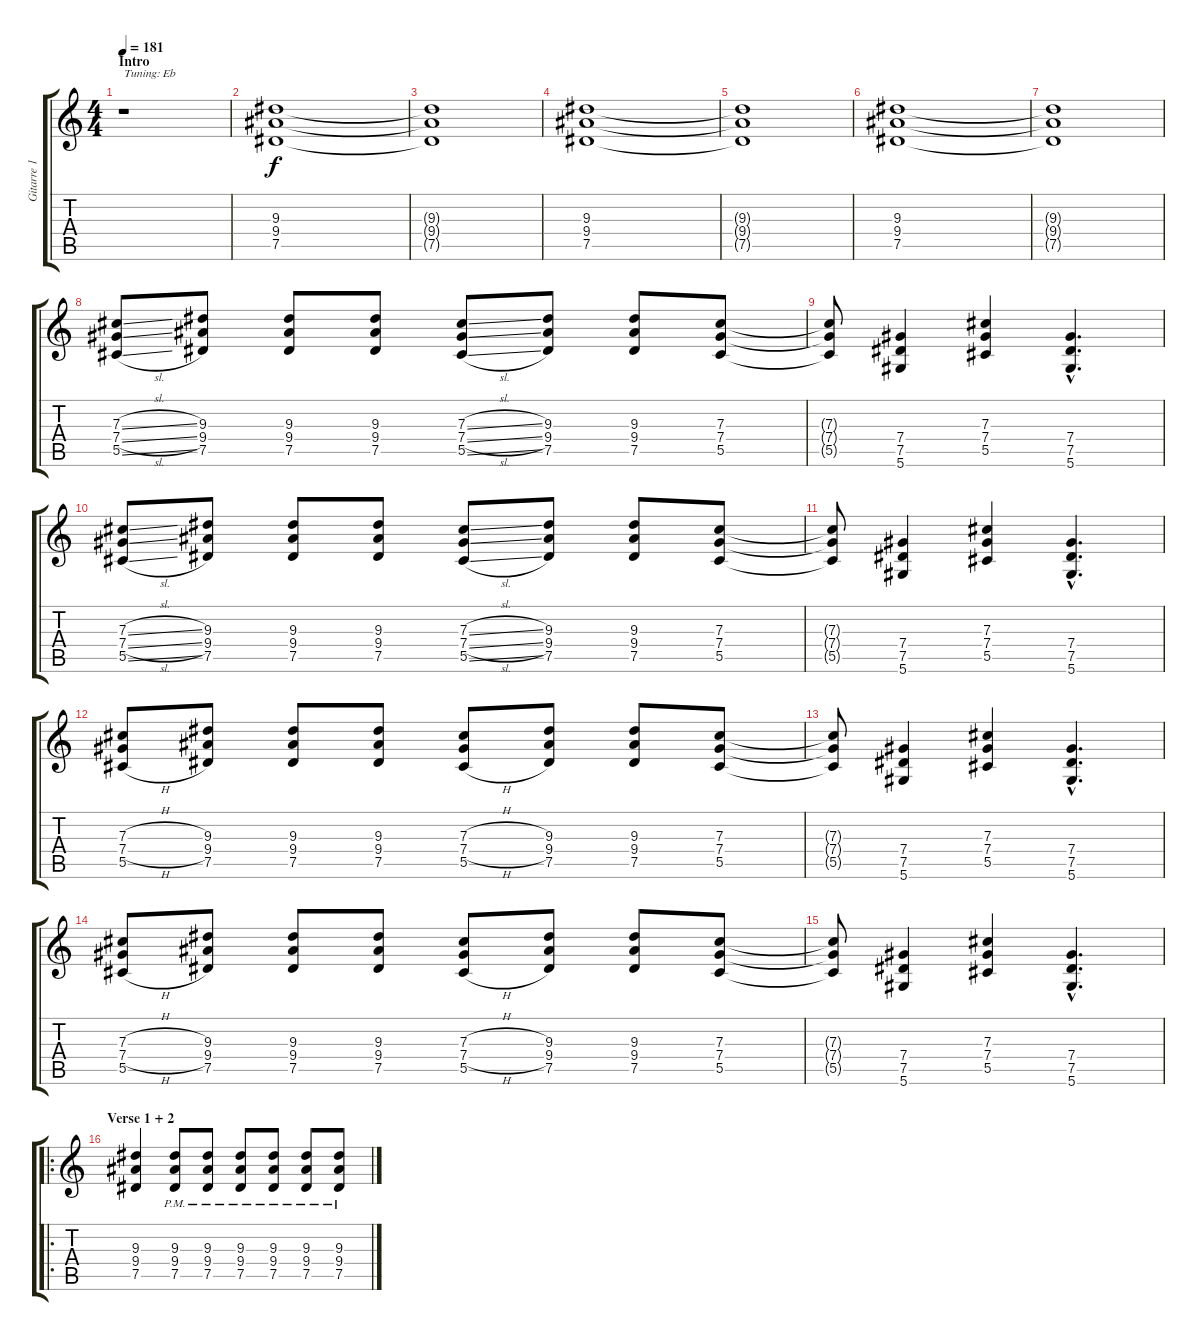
\track ("Gitarre 1" "Gitarre 1") {instrument distortionguitar}
\staff {score tabs}
\tuning (Eb4 Bb3 Gb3 Db3 Ab2 Eb2) {hide}
\ts (4 4)
\section ("" "Intro")
\tempo 181
\clef g2
\ks c
r.1{txt "Tuning: Eb" dy f instrument distortionguitar} |
(9.3 9.4 7.5).1 |
(9.3{t} 9.4{t} 7.5{t}).1 |
(9.3 9.4 7.5).1 |
(9.3{t} 9.4{t} 7.5{t}).1 |
(9.3 9.4 7.5).1 |
(9.3{t} 9.4{t} 7.5{t}).1 |
(7.3{sl} 7.4{sl} 5.5{sl}).8 (9.3 9.4 7.5).8 (9.3 9.4 7.5).8 (9.3 9.4 7.5).8 (7.3{sl} 7.4{sl} 5.5{sl}).8 (9.3 9.4 7.5).8 (9.3 9.4 7.5).8 (7.3 7.4 5.5).8 |
(7.3{t} 7.4{t} 5.5{t}).8 (7.4 7.5 5.6).4 (7.3 7.4 5.5).4 (7.4{hac} 7.5{hac} 5.6{hac}).4{d} |
(7.3{sl} 7.4{sl} 5.5{sl}).8 (9.3 9.4 7.5).8 (9.3 9.4 7.5).8 (9.3 9.4 7.5).8 (7.3{sl} 7.4{sl} 5.5{sl}).8 (9.3 9.4 7.5).8 (9.3 9.4 7.5).8 (7.3 7.4 5.5).8 |
(7.3{t} 7.4{t} 5.5{t}).8 (7.4 7.5 5.6).4 (7.3 7.4 5.5).4 (7.4{hac} 7.5{hac} 5.6{hac}).4{d} |
(7.3{h} 7.4{h} 5.5{h}).8 (9.3 9.4 7.5).8 (9.3 9.4 7.5).8 (9.3 9.4 7.5).8 (7.3{h} 7.4{h} 5.5{h}).8 (9.3 9.4 7.5).8 (9.3 9.4 7.5).8 (7.3 7.4 5.5).8 |
(7.3{t} 7.4{t} 5.5{t}).8 (7.4 7.5 5.6).4 (7.3 7.4 5.5).4 (7.4{hac} 7.5{hac} 5.6{hac}).4{d} |
(7.3{h} 7.4{h} 5.5{h}).8 (9.3 9.4 7.5).8 (9.3 9.4 7.5).8 (9.3 9.4 7.5).8 (7.3{h} 7.4{h} 5.5{h}).8 (9.3 9.4 7.5).8 (9.3 9.4 7.5).8 (7.3 7.4 5.5).8 |
(7.3{t} 7.4{t} 5.5{t}).8 (7.4 7.5 5.6).4 (7.3 7.4 5.5).4 (7.4{hac} 7.5{hac} 5.6{hac}).4{d} |
\ro
\section ("" "Verse 1 + 2")
(9.3 9.4 7.5).4 (9.3{pm} 9.4{pm} 7.5{pm}).8 (9.3{pm} 9.4{pm} 7.5{pm}).8 (9.3{pm} 9.4{pm} 7.5{pm}).8 (9.3{pm} 9.4{pm} 7.5{pm}).8 (9.3{pm} 9.4{pm} 7.5{pm}).8 (9.3{pm} 9.4{pm} 7.5{pm}).8
